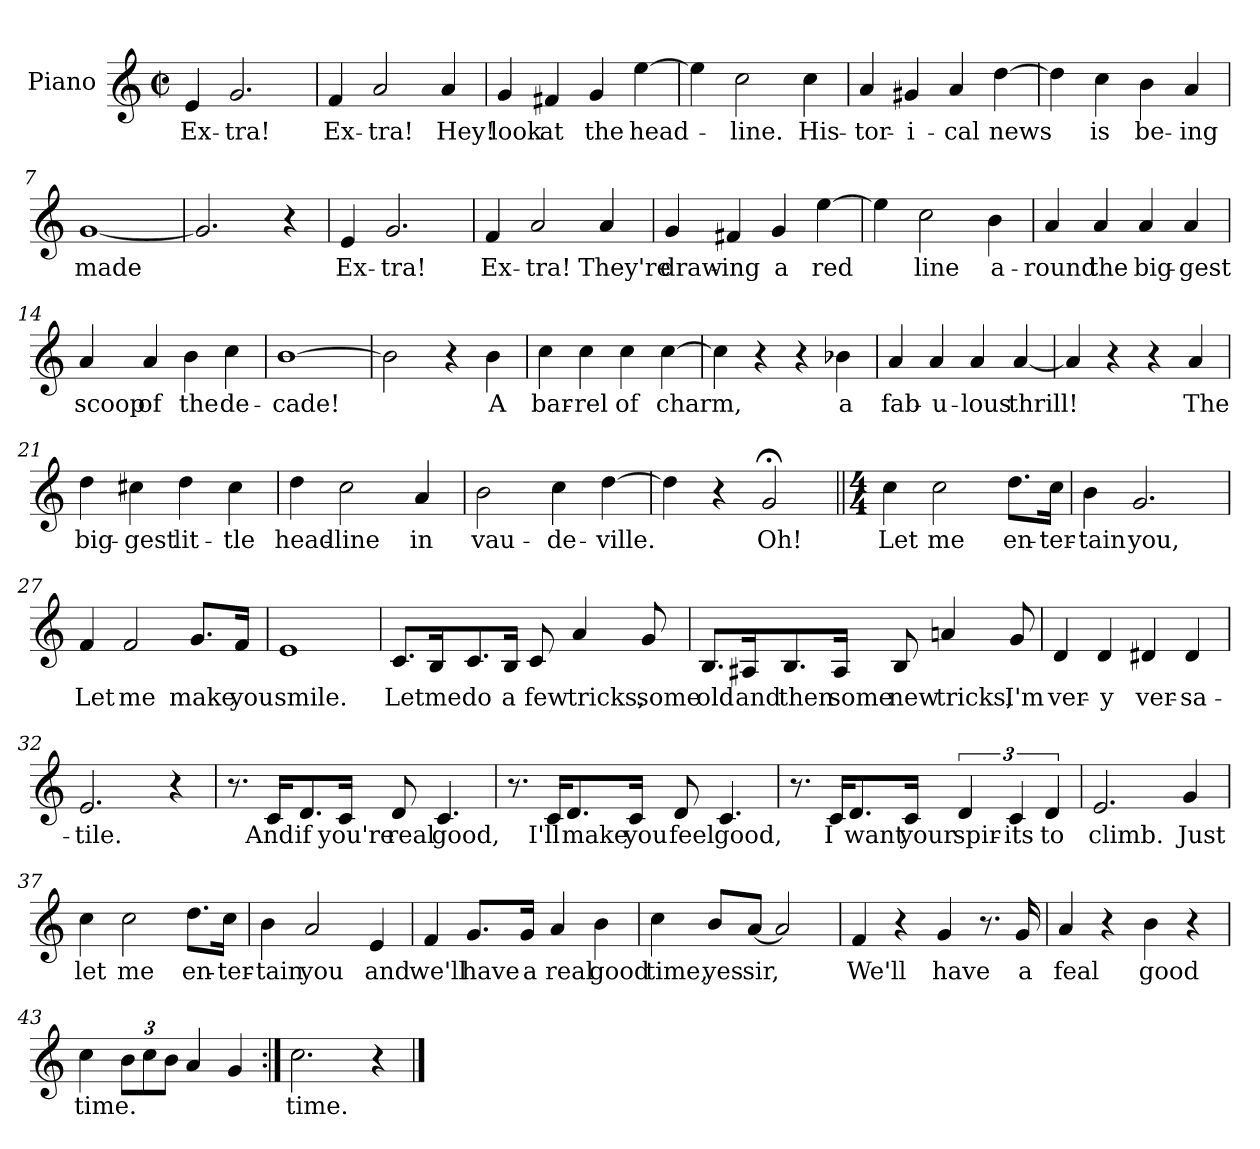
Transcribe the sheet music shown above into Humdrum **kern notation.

**kern	**text
*part1	*part1
*staff1	*staff1
*I"Piano	*
*I'Pno.	*
*clefG2	*
*k[]	*
*C:	*
*M2/2	*
*met(c|)	*
=1	=1
4e/	Ex-
2.g/	-tra!
=2	=2
4f/	Ex-
2a/	-tra!
4a/	Hey!
=3	=3
4g/	look
4f#X/	at
4g/	the
[4ee\	head-
=4	=4
4ee\]	.
2cc\	-line.
4cc\	His-
!!LO:LB:g=z
=5	=5
4a/	-tor-
4g#X/	-i-
4a/	-cal
[4dd\	news
=6	=6
4dd\]	.
4cc\	is
4b\	be-
4a/	-ing
=7	=7
[1g	made
=8	=8
2.g/]	.
4r	.
=9	=9
4e/	Ex-
2.g/	-tra!
!!LO:LB:g=z
=10	=10
4f/	Ex-
2a/	-tra!
4a/	They're
=11	=11
4g/	draw-
4f#X/	-ing
4g/	a
[4ee\	red
=12	=12
4ee\]	.
2cc\	line
4b\	a-
=13	=13
4a/	-round
4a/	the
4a/	big-
4a/	-gest
=14	=14
4a/	scoop
4a/	of
4b\	the
4cc\	de-
!!LO:LB:g=z
=15	=15
[1b	-cade!
=16	=16
2b\]	.
4r	.
4b\	A
=17	=17
4cc\	bar-
4cc\	-rel
4cc\	of
[4cc\	charm,
=18	=18
4cc\]	.
4r	.
4r	.
4b-X\	a
=19	=19
4a/	fab-
4a/	-u-
4a/	-lous
[4a/	thrill!
!!LO:LB:g=z
=20	=20
4a/]	.
4r	.
4r	.
4a/	The
=21	=21
4dd\	big-
4cc#X\	-gest
4dd\	lit-
4cc#\	-tle
=22	=22
4dd\	head-
2cc\	-line
4a/	in
=23	=23
2b\	vau-
4cc\	-de-
[4dd\	-ville.
!!LO:LB:g=z
=24	=24
4dd\]	.
4r	.
2g;</	Oh!
=25||	=25||
*M4/4	*
4cc\	Let
2cc\	me
8.dd\L	en-
16cc\Jk	-ter-
=26	=26
4b\	-tain
2.g/	you,
=27	=27
4f/	Let
2f/	me
8.g/L	make
16f/Jk	you
=28	=28
1e	smile.
!!LO:LB:g=z
=29	=29
8.c/L	Let
16B/K	me
8.c/	do
16B/Jk	a
8c/	few
4a/	tricks,
8g/	some
=30	=30
8.B/L	old
16A#X/K	and
8.B/	then
16A#/Jk	some
8B/	new
4an/	tricks,
8g/	I'm
=31	=31
4d/	ver-
4d/	-y
4d#X/	ver-
4d#/	-sa-
!!LO:LB:g=z
=32	=32
2.e/	-tile.
4r	.
=33	=33
8.r	.
16c/KL	And
8.d/	if
16c/Jk	you're
8d/	real
4.c/	good,
=34	=34
8.r	.
16c/KL	I'll
8.d/	make
16c/Jk	you
8d/	feel
4.c/	good,
=35	=35
8.r	.
16c/KL	I
8.d/	want
16c/Jk	your
6d/	spir-
6c/	-its
6d/	to
!!LO:PB:g=z
=36	=36
2.e/	climb.
4g/	Just
=37	=37
4cc\	let
2cc\	me
8.dd\L	en-
16cc\Jk	-ter-
=38	=38
4b\	-tain
2a/	you
4e/	and
=39	=39
4f/	we'll
8.g/L	have
16g/Jk	a
4a/	real
4b\	good
!!LO:LB:g=z
=40	=40
4cc\	time,
8b/L	yes
[8a/J	sir,
2a/]	.
=41	=41
4f/	We'll
4r	.
4g/	have
8.r	.
16g/	a
=42	=42
4a/	feal
4r	.
4b\	good
4r	.
=43	=43
4cc\	time.
*Xbrackettup	*
12b\L	.
12cc\	.
12b\J	.
4a/	.
4g/	.
=44:|!	=44:|!
2.cc\	time.
4r	.
==	==
*-	*-
